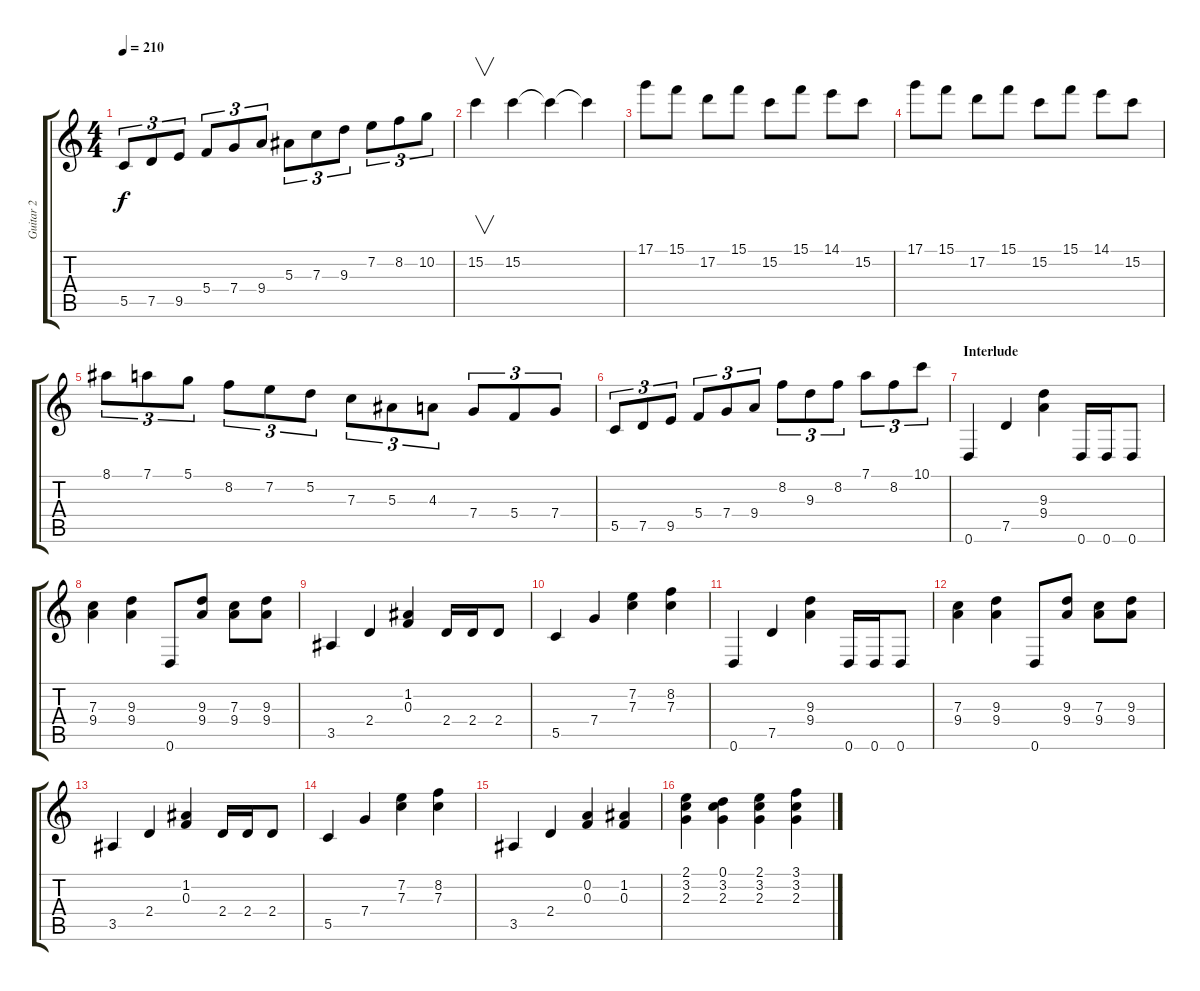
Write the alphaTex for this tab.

\track ("Guitar 2" "Guitar 2") {instrument overdrivenguitar}
\staff {score tabs}
\tuning (D4 A3 F3 C3 G2 D2) {hide}
\ts (4 4)
\tempo 210
\clef g2
\ks c
5.5.8{tu (3 2) dy f} 7.5.8{tu (3 2)} 9.5.8{tu (3 2)} 5.4.8{tu (3 2)} 7.4.8{tu (3 2)} 9.4.8{tu (3 2)} 5.3.8{tu (3 2)} 7.3.8{tu (3 2)} 9.3.8{tu (3 2)} 7.2.8{tu (3 2)} 8.2.8{tu (3 2)} 10.2.8{tu (3 2)} |
15.2.4{v} 15.2.4 15.2{t}.4 15.2{t}.4 |
17.1.8 15.1.8 17.2.8 15.1.8 15.2.8 15.1.8 14.1.8 15.2.8 |
17.1.8 15.1.8 17.2.8 15.1.8 15.2.8 15.1.8 14.1.8 15.2.8 |
8.1.8{tu (3 2)} 7.1.8{tu (3 2)} 5.1.8{tu (3 2)} 8.2.8{tu (3 2)} 7.2.8{tu (3 2)} 5.2.8{tu (3 2)} 7.3.8{tu (3 2)} 5.3.8{tu (3 2)} 4.3.8{tu (3 2)} 7.4.8{tu (3 2)} 5.4.8{tu (3 2)} 7.4.8{tu (3 2)} |
5.5.8{tu (3 2)} 7.5.8{tu (3 2)} 9.5.8{tu (3 2)} 5.4.8{tu (3 2)} 7.4.8{tu (3 2)} 9.4.8{tu (3 2)} 8.2.8{tu (3 2)} 9.3.8{tu (3 2)} 8.2.8{tu (3 2)} 7.1.8{tu (3 2)} 8.2.8{tu (3 2)} 10.1.8{tu (3 2)} |
\section ("" "Interlude")
0.6.4 7.5.4 (9.3 9.4).4 0.6.16 0.6.16 0.6.8 |
(7.3 9.4).4 (9.3 9.4).4 0.6.8 (9.3 9.4).8 (7.3 9.4).8 (9.3 9.4).8 |
3.5.4 2.4.4 (1.2 0.3).4 2.4.16 2.4.16 2.4.8 |
5.5.4 7.4.4 (7.2 7.3).4 (8.2 7.3).4 |
0.6.4 7.5.4 (9.3 9.4).4 0.6.16 0.6.16 0.6.8 |
(7.3 9.4).4 (9.3 9.4).4 0.6.8 (9.3 9.4).8 (7.3 9.4).8 (9.3 9.4).8 |
3.5.4 2.4.4 (1.2 0.3).4 2.4.16 2.4.16 2.4.8 |
5.5.4 7.4.4 (7.2 7.3).4 (8.2 7.3).4 |
3.5.4 2.4.4 (0.2 0.3).4 (1.2 0.3).4 |
(2.1 3.2 2.3).4 (0.1 3.2 2.3).4 (2.1 3.2 2.3).4 (3.1 3.2 2.3).4
